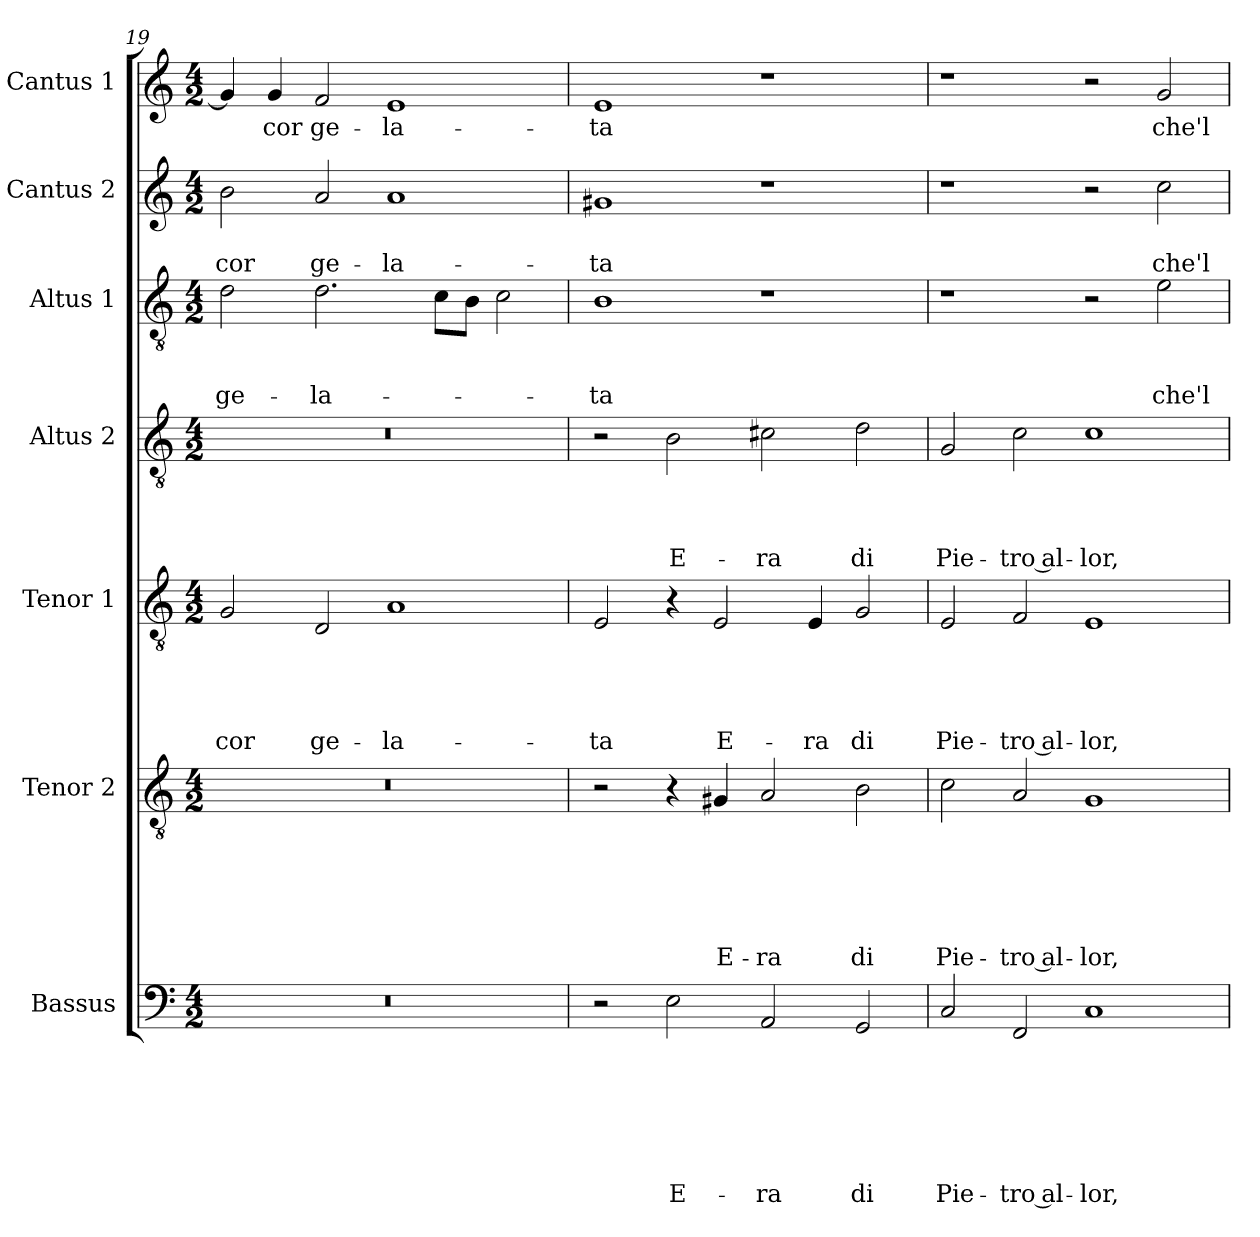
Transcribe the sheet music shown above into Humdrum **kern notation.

**kern	**text	**text	**text	**text	**text	**text	**text	**kern	**text	**text	**text	**text	**text	**text	**kern	**text	**text	**text	**text	**text	**kern	**text	**text	**text	**text	**kern	**text	**text	**text	**kern	**text	**text	**kern	**text
*part7	*part7	*part7	*part7	*part7	*part7	*part7	*part7	*part6	*part6	*part6	*part6	*part6	*part6	*part6	*part5	*part5	*part5	*part5	*part5	*part5	*part4	*part4	*part4	*part4	*part4	*part3	*part3	*part3	*part3	*part2	*part2	*part2	*part1	*part1
*staff7	*staff7	*staff7	*staff7	*staff7	*staff7	*staff7	*staff7	*staff6	*staff6	*staff6	*staff6	*staff6	*staff6	*staff6	*staff5	*staff5	*staff5	*staff5	*staff5	*staff5	*staff4	*staff4	*staff4	*staff4	*staff4	*staff3	*staff3	*staff3	*staff3	*staff2	*staff2	*staff2	*staff1	*staff1
*I"Bassus	*	*	*	*	*	*	*	*I"Tenor 2	*	*	*	*	*	*	*I"Tenor 1	*	*	*	*	*	*I"Altus 2	*	*	*	*	*I"Altus 1	*	*	*	*I"Cantus 2	*	*	*I"Cantus 1	*
*clefF4	*	*	*	*	*	*	*	*clefGv2	*	*	*	*	*	*	*clefGv2	*	*	*	*	*	*clefGv2	*	*	*	*	*clefGv2	*	*	*	*clefG2	*	*	*clefG2	*
*k[]	*	*	*	*	*	*	*	*k[]	*	*	*	*	*	*	*k[]	*	*	*	*	*	*k[]	*	*	*	*	*k[]	*	*	*	*k[]	*	*	*k[]	*
*a:	*	*	*	*	*	*	*	*a:	*	*	*	*	*	*	*a:	*	*	*	*	*	*a:	*	*	*	*	*a:	*	*	*	*a:	*	*	*a:	*
*M4/2	*	*	*	*	*	*	*	*M4/2	*	*	*	*	*	*	*M4/2	*	*	*	*	*	*M4/2	*	*	*	*	*M4/2	*	*	*	*M4/2	*	*	*M4/2	*
=19	=19	=19	=19	=19	=19	=19	=19	=19	=19	=19	=19	=19	=19	=19	=19	=19	=19	=19	=19	=19	=19	=19	=19	=19	=19	=19	=19	=19	=19	=19	=19	=19	=19	=19
!	!	!	!	!	!	!	!	!	!	!	!	!	!	!	!	!	!	!	!	!LO:LY:b	!	!	!	!	!	!	!	!	!LO:LY:b	!	!	!LO:LY:b	!	!
0r	.	.	.	.	.	.	.	0r	.	.	.	.	.	.	2G/	.	.	.	.	cor	0r	.	.	.	.	2d\	.	.	ge-	2b\	.	cor	4g/]	.
!	!	!	!	!	!	!	!	!	!	!	!	!	!	!	!	!	!	!	!	!	!	!	!	!	!	!	!	!	!	!	!	!	!	!LO:LY:b
.	.	.	.	.	.	.	.	.	.	.	.	.	.	.	.	.	.	.	.	.	.	.	.	.	.	.	.	.	.	.	.	.	4g/	cor
!	!	!	!	!	!	!	!	!	!	!	!	!	!	!	!	!	!	!	!	!LO:LY:b	!	!	!	!	!	!	!	!	!LO:LY:b	!	!	!LO:LY:b	!	!LO:LY:b
.	.	.	.	.	.	.	.	.	.	.	.	.	.	.	2D/	.	.	.	.	ge-	.	.	.	.	.	2.d\	.	.	-la-	2a/	.	ge-	2f/	ge-
!	!	!	!	!	!	!	!	!	!	!	!	!	!	!	!	!	!	!	!	!LO:LY:b	!	!	!	!	!	!	!	!	!	!	!	!LO:LY:b	!	!LO:LY:b
.	.	.	.	.	.	.	.	.	.	.	.	.	.	.	1A	.	.	.	.	-la-	.	.	.	.	.	.	.	.	.	1a	.	-la-	1e	-la-
.	.	.	.	.	.	.	.	.	.	.	.	.	.	.	.	.	.	.	.	.	.	.	.	.	.	8c\L	.	.	.	.	.	.	.	.
.	.	.	.	.	.	.	.	.	.	.	.	.	.	.	.	.	.	.	.	.	.	.	.	.	.	8B\J	.	.	.	.	.	.	.	.
.	.	.	.	.	.	.	.	.	.	.	.	.	.	.	.	.	.	.	.	.	.	.	.	.	.	2c\	.	.	.	.	.	.	.	.
=20	=20	=20	=20	=20	=20	=20	=20	=20	=20	=20	=20	=20	=20	=20	=20	=20	=20	=20	=20	=20	=20	=20	=20	=20	=20	=20	=20	=20	=20	=20	=20	=20	=20	=20
!	!	!	!	!	!	!	!	!	!	!	!	!	!	!	!	!	!	!	!	!LO:LY:b	!	!	!	!	!	!	!	!	!LO:LY:b	!	!	!LO:LY:b	!	!LO:LY:b
2r	.	.	.	.	.	.	.	2r	.	.	.	.	.	.	2E/	.	.	.	.	-ta	2r	.	.	.	.	1B	.	.	-ta	1g#X	.	-ta	1e	-ta
!	!	!	!	!	!	!	!LO:LY:b	!	!	!	!	!	!	!	!	!	!	!	!	!	!	!	!	!	!LO:LY:b	!	!	!	!	!	!	!	!	!
2E\	.	.	.	.	.	.	E-	4r	.	.	.	.	.	.	4r	.	.	.	.	.	2B\	.	.	.	E-	.	.	.	.	.	.	.	.	.
!	!	!	!	!	!	!	!	!	!	!	!	!	!	!LO:LY:b	!	!	!	!	!	!LO:LY:b	!	!	!	!	!	!	!	!	!	!	!	!	!	!
.	.	.	.	.	.	.	.	4G#X/	.	.	.	.	.	E-	2E/	.	.	.	.	E-	.	.	.	.	.	.	.	.	.	.	.	.	.	.
!	!	!	!	!	!	!	!LO:LY:b	!	!	!	!	!	!	!LO:LY:b	!	!	!	!	!	!	!	!	!	!	!LO:LY:b	!	!	!	!	!	!	!	!	!
2AA/	.	.	.	.	.	.	-ra	2A/	.	.	.	.	.	-ra	.	.	.	.	.	.	2c#X\	.	.	.	-ra	1r	.	.	.	1r	.	.	1r	.
!	!	!	!	!	!	!	!	!	!	!	!	!	!	!	!	!	!	!	!	!LO:LY:b	!	!	!	!	!	!	!	!	!	!	!	!	!	!
.	.	.	.	.	.	.	.	.	.	.	.	.	.	.	4E/	.	.	.	.	-ra	.	.	.	.	.	.	.	.	.	.	.	.	.	.
!	!	!	!	!	!	!	!LO:LY:b	!	!	!	!	!	!	!LO:LY:b	!	!	!	!	!	!LO:LY:b	!	!	!	!	!LO:LY:b	!	!	!	!	!	!	!	!	!
2GG/	.	.	.	.	.	.	di	2B\	.	.	.	.	.	di	2G/	.	.	.	.	di	2d\	.	.	.	di	.	.	.	.	.	.	.	.	.
!!LO:LB:g=z
=21	=21	=21	=21	=21	=21	=21	=21	=21	=21	=21	=21	=21	=21	=21	=21	=21	=21	=21	=21	=21	=21	=21	=21	=21	=21	=21	=21	=21	=21	=21	=21	=21	=21	=21
!	!	!	!	!	!	!	!LO:LY:b	!	!	!	!	!	!	!LO:LY:b	!	!	!	!	!	!LO:LY:b	!	!	!	!	!LO:LY:b	!	!	!	!	!	!	!	!	!
2C/	.	.	.	.	.	.	Pie-	2c\	.	.	.	.	.	Pie-	2E/	.	.	.	.	Pie-	2G/	.	.	.	Pie-	1r	.	.	.	1r	.	.	1r	.
!	!	!	!	!	!	!	!LO:LY:b	!	!	!	!	!	!	!LO:LY:b	!	!	!	!	!	!LO:LY:b	!	!	!	!	!LO:LY:b	!	!	!	!	!	!	!	!	!
2FF/	.	.	.	.	.	.	-tro al-	2A/	.	.	.	.	.	-tro al-	2F/	.	.	.	.	-tro al-	2c\	.	.	.	-tro al-	.	.	.	.	.	.	.	.	.
!	!	!	!	!	!	!	!LO:LY:b	!	!	!	!	!	!	!LO:LY:b	!	!	!	!	!	!LO:LY:b	!	!	!	!	!LO:LY:b	!	!	!	!	!	!	!	!	!
1C	.	.	.	.	.	.	-lor,	1G	.	.	.	.	.	-lor,	1E	.	.	.	.	-lor,	1c	.	.	.	-lor,	2r	.	.	.	2r	.	.	2r	.
!	!	!	!	!	!	!	!	!	!	!	!	!	!	!	!	!	!	!	!	!	!	!	!	!	!	!	!	!	!LO:LY:b	!	!	!LO:LY:b	!	!LO:LY:b
.	.	.	.	.	.	.	.	.	.	.	.	.	.	.	.	.	.	.	.	.	.	.	.	.	.	2e\	.	.	che'l	2cc\	.	che'l	2g/	che'l
=	=	=	=	=	=	=	=	=	=	=	=	=	=	=	=	=	=	=	=	=	=	=	=	=	=	=	=	=	=	=	=	=	=	=
*-	*-	*-	*-	*-	*-	*-	*-	*-	*-	*-	*-	*-	*-	*-	*-	*-	*-	*-	*-	*-	*-	*-	*-	*-	*-	*-	*-	*-	*-	*-	*-	*-	*-	*-
